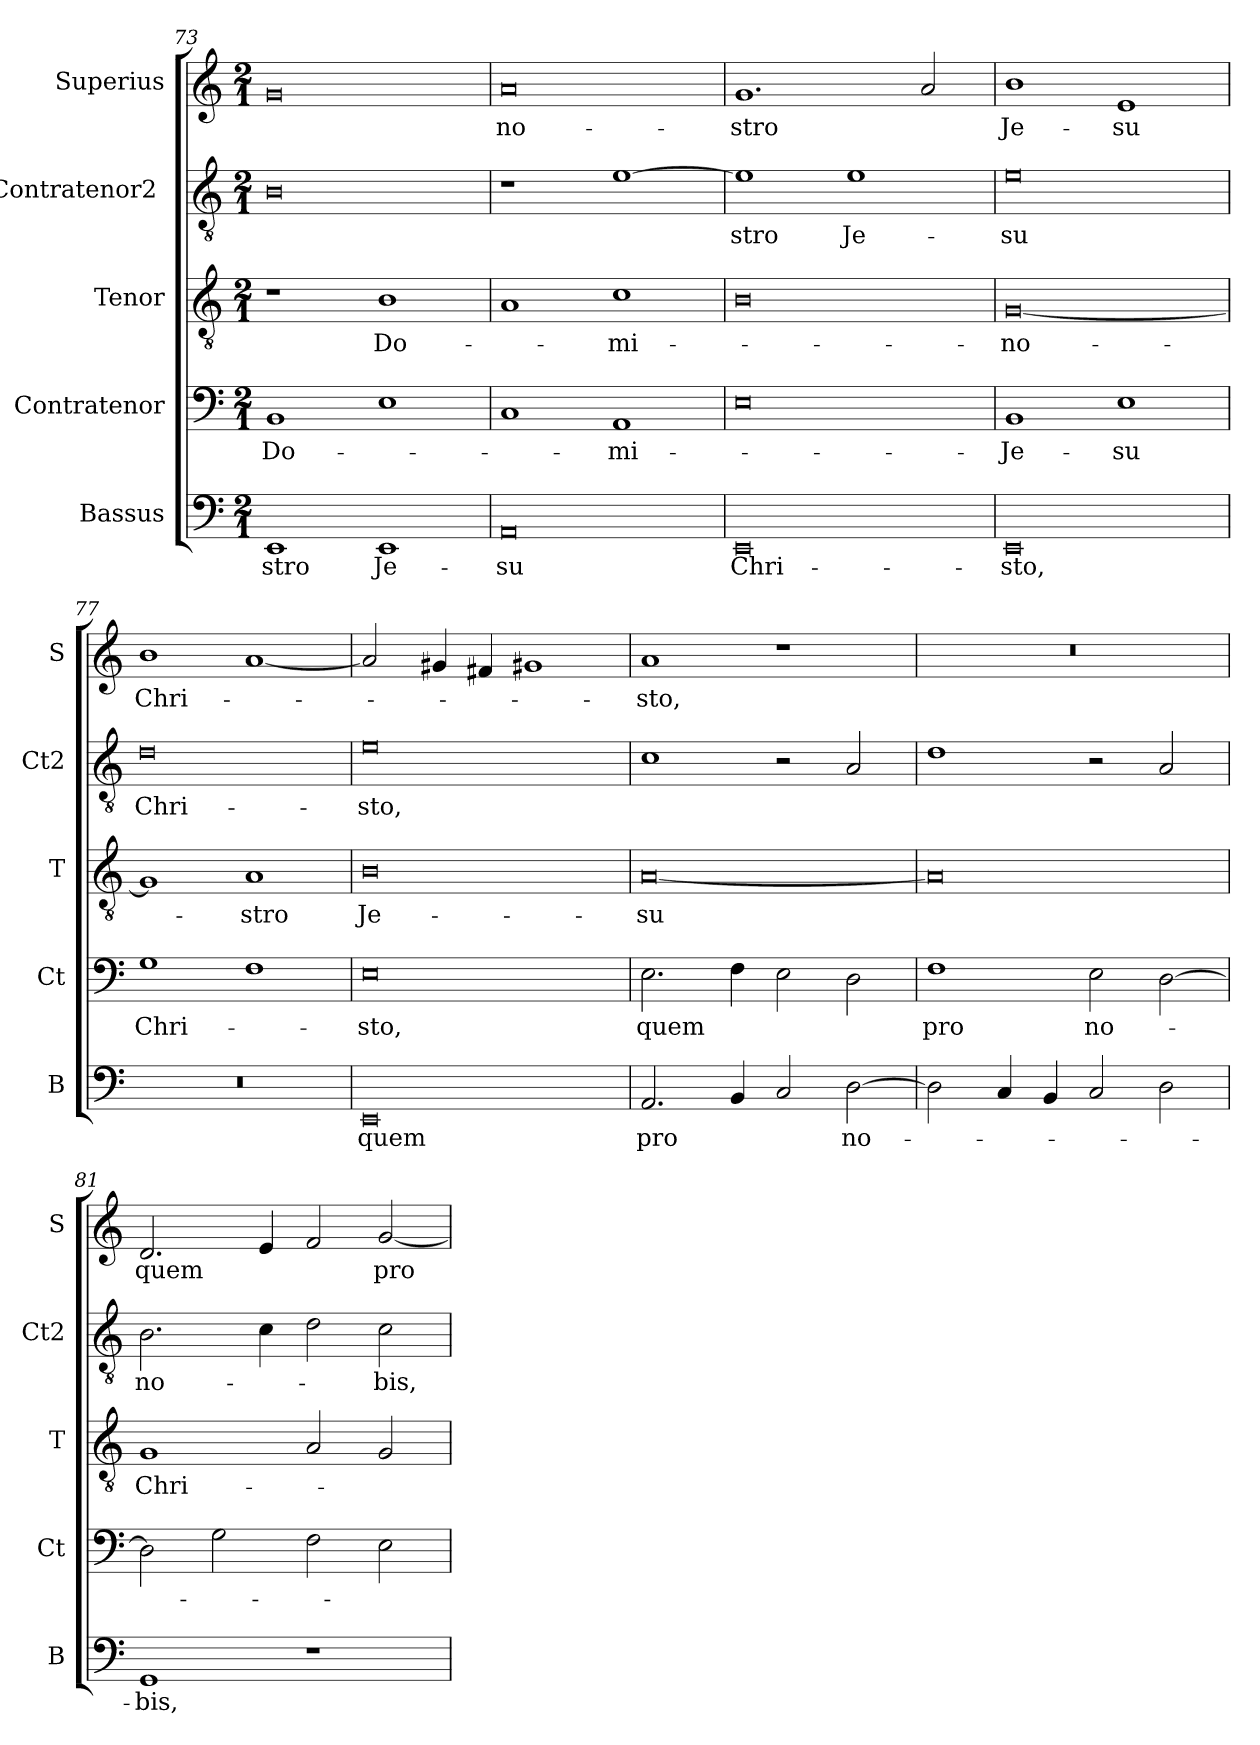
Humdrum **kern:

**kern	**text	**kern	**text	**kern	**text	**kern	**text	**kern	**text
*part5	*part5	*part4	*part4	*part3	*part3	*part2	*part2	*part1	*part1
*staff5	*staff5	*staff4	*staff4	*staff3	*staff3	*staff2	*staff2	*staff1	*staff1
*I"Bassus	*	*I"Contratenor	*	*I"Tenor	*	*I"Contratenor2 	*	*I"Superius	*
*I'B	*	*I'Ct	*	*I'T	*	*I'Ct2	*	*I'S	*
*clefF4	*	*clefF4	*	*clefGv2	*	*clefGv2	*	*clefG2	*
*k[]	*	*k[]	*	*k[]	*	*k[]	*	*k[]	*
*M2/1	*	*M2/1	*	*M2/1	*	*M2/1	*	*M2/1	*
=73	=73	=73	=73	=73	=73	=73	=73	=73	=73
1EE	-stro	1BB	Do-	1r	.	0B	.	0g	.
1EE	Je-	1E	.	1B	-Do-	.	.	.	.
=74	=74	=74	=74	=74	=74	=74	=74	=74	=74
0AA	-su	1C	.	1A	.	1r	.	0a	-no-
.	.	1AA	-mi-	1c	-mi-	[1e	.	.	.
=75	=75	=75	=75	=75	=75	=75	=75	=75	=75
0EE	Chri-	0E	.	0B	.	1e]	-stro	1.g	-stro
.	.	.	.	.	.	1e	Je-	.	.
.	.	.	.	.	.	.	.	2a/	.
=76	=76	=76	=76	=76	=76	=76	=76	=76	=76
0EE	-sto,	1BB	-Je-	[0G	-no-	0e	-su	1b	Je-
.	.	1E	-su	.	.	.	.	1e	-su
=77	=77	=77	=77	=77	=77	=77	=77	=77	=77
0r	.	1G	Chri-	1G]	.	0d	Chri-	1b	Chri-
.	.	1F	.	1A	-stro	.	.	[1a	.
=78	=78	=78	=78	=78	=78	=78	=78	=78	=78
0EE	quem	0E	-sto,	0B	Je-	0e	-sto,	2a/]	.
.	.	.	.	.	.	.	.	4g#X/	.
.	.	.	.	.	.	.	.	4f#X/	.
.	.	.	.	.	.	.	.	1g#X	.
=79	=79	=79	=79	=79	=79	=79	=79	=79	=79
2.AA/	pro	2.E\	quem	[0A	-su	1c	.	1a	-sto,
4BB/	.	4F\	.	.	.	.	.	.	.
2C/	.	2E\	.	.	.	2r	.	1r	.
[2D\	no-	2D\	.	.	.	2A/	.	.	.
=80	=80	=80	=80	=80	=80	=80	=80	=80	=80
2D\]	.	1F	pro	0A]	.	1d	.	0r	.
4C/	.	.	.	.	.	.	.	.	.
4BB/	.	.	.	.	.	.	.	.	.
2C/	.	2E\	no-	.	.	2r	.	.	.
2D\	.	[2D\	.	.	.	2A/	.	.	.
=81	=81	=81	=81	=81	=81	=81	=81	=81	=81
1GG	-bis,	2D\]	.	1G	Chri-	2.B\	no-	2.d/	quem
.	.	2G\	.	.	.	.	.	.	.
.	.	.	.	.	.	4c\	.	4e/	.
1r	.	2F\	.	2A/	.	2d\	.	2f/	.
.	.	2E\	.	2G/	.	2c\	-bis,	[2g/	pro
=	=	=	=	=	=	=	=	=	=
*-	*-	*-	*-	*-	*-	*-	*-	*-	*-
